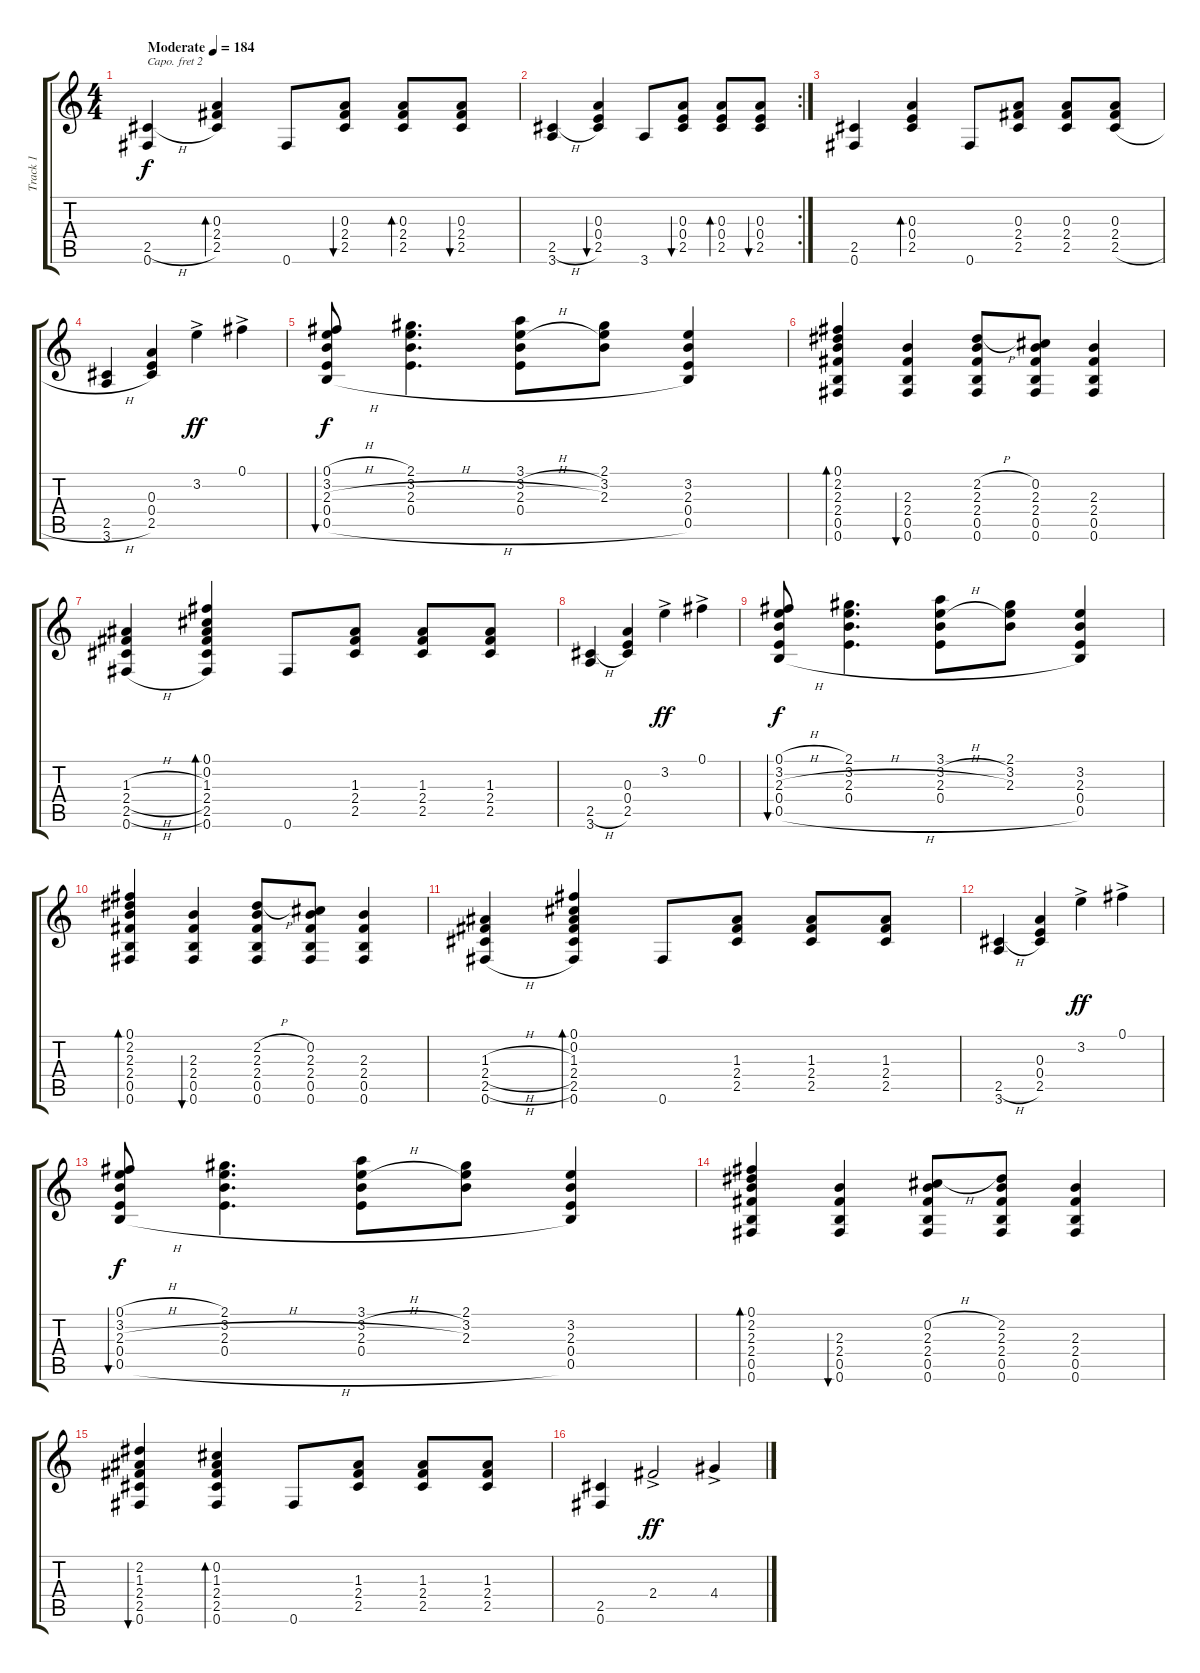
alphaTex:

\track ("Track 1" "Track 1") {instrument acousticguitarsteel}
\staff {score tabs}
\capo 2
\tuning (E4 B3 G3 D3 A2 E2) {hide}
\ts (4 4)
\tempo (184 "Moderate")
\clef g2
\ks c
(2.5{h} 0.6).4{dy f instrument acousticguitarsteel} (0.3 2.4 2.5).4{bd 480} 0.6.8 (0.3 2.4 2.5).8{bu 480} (0.3 2.4 2.5).8{bd 480} (0.3 2.4 2.5).8{bu 480} |
\rc 2
(2.5{h} 3.6).4 (0.3 0.4 2.5).4{bu 480} 3.6.8 (0.3 0.4 2.5).8{bu 480} (0.3 0.4 2.5).8{bd 480} (0.3 0.4 2.5).8{bu 480} |
(2.5 0.6).4 (0.3 0.4 2.5).4{bd 480} 0.6.8 (0.3 2.4 2.5).8 (0.3 2.4 2.5).8 (0.3 2.4 2.5{h}).8 |
(2.5{h} 3.6).4 (0.3 0.4 2.5).4 3.2{ac}.4{dy ff} 0.1{ac}.4 |
(0.1{h} 3.2 2.3{h} 0.4 0.5{h}).8{bu 480 dy f} (2.1 3.2 2.3{h} 0.4).4{d} (3.1 3.2{h} 2.3{h} 0.4).8 (2.1 3.2 2.3).8 (3.2 2.3 0.4 0.5).4 |
(0.1 2.2 2.3 2.4 0.5 0.6).4{bd 480} (2.3 2.4 0.5 0.6).4{bu 480} (2.2{h} 2.3 2.4 0.5 0.6).8 (0.2 2.3 2.4 0.5 0.6).8 (2.3 2.4 0.5 0.6).4 |
(1.3{h} 2.4{h} 2.5{h} 0.6{h}).4 (0.1 0.2 1.3 2.4 2.5 0.6).4{bd 480} 0.6.8 (1.3 2.4 2.5).8 (1.3 2.4 2.5).8 (1.3 2.4 2.5).8 |
(2.5{h} 3.6).4 (0.3 0.4 2.5).4 3.2{ac}.4{dy ff} 0.1{ac}.4 |
(0.1{h} 3.2 2.3{h} 0.4 0.5{h}).8{bu 480 dy f} (2.1 3.2 2.3{h} 0.4).4{d} (3.1 3.2{h} 2.3{h} 0.4).8 (2.1 3.2 2.3).8 (3.2 2.3 0.4 0.5).4 |
(0.1 2.2 2.3 2.4 0.5 0.6).4{bd 480} (2.3 2.4 0.5 0.6).4{bu 480} (2.2{h} 2.3 2.4 0.5 0.6).8 (0.2 2.3 2.4 0.5 0.6).8 (2.3 2.4 0.5 0.6).4 |
(1.3{h} 2.4{h} 2.5{h} 0.6{h}).4 (0.1 0.2 1.3 2.4 2.5 0.6).4{bd 480} 0.6.8 (1.3 2.4 2.5).8 (1.3 2.4 2.5).8 (1.3 2.4 2.5).8 |
(2.5{h} 3.6).4 (0.3 0.4 2.5).4 3.2{ac}.4{dy ff} 0.1{ac}.4 |
(0.1{h} 3.2 2.3{h} 0.4 0.5{h}).8{bu 480 dy f} (2.1 3.2 2.3{h} 0.4).4{d} (3.1 3.2{h} 2.3{h} 0.4).8 (2.1 3.2 2.3).8 (3.2 2.3 0.4 0.5).4 |
(0.1 2.2 2.3 2.4 0.5 0.6).4{bd 480} (2.3 2.4 0.5 0.6).4{bu 480} (0.2{h} 2.3 2.4 0.5 0.6).8 (2.2 2.3 2.4 0.5 0.6).8 (2.3 2.4 0.5 0.6).4 |
(2.2 1.3 2.4 2.5 0.6).4{bu 480} (0.2 1.3 2.4 2.5 0.6).4{bd 480} 0.6.8 (1.3 2.4 2.5).8 (1.3 2.4 2.5).8 (1.3 2.4 2.5).8 |
(2.5 0.6).4 2.4{ac}.2{dy ff} 4.4{ac}.4
